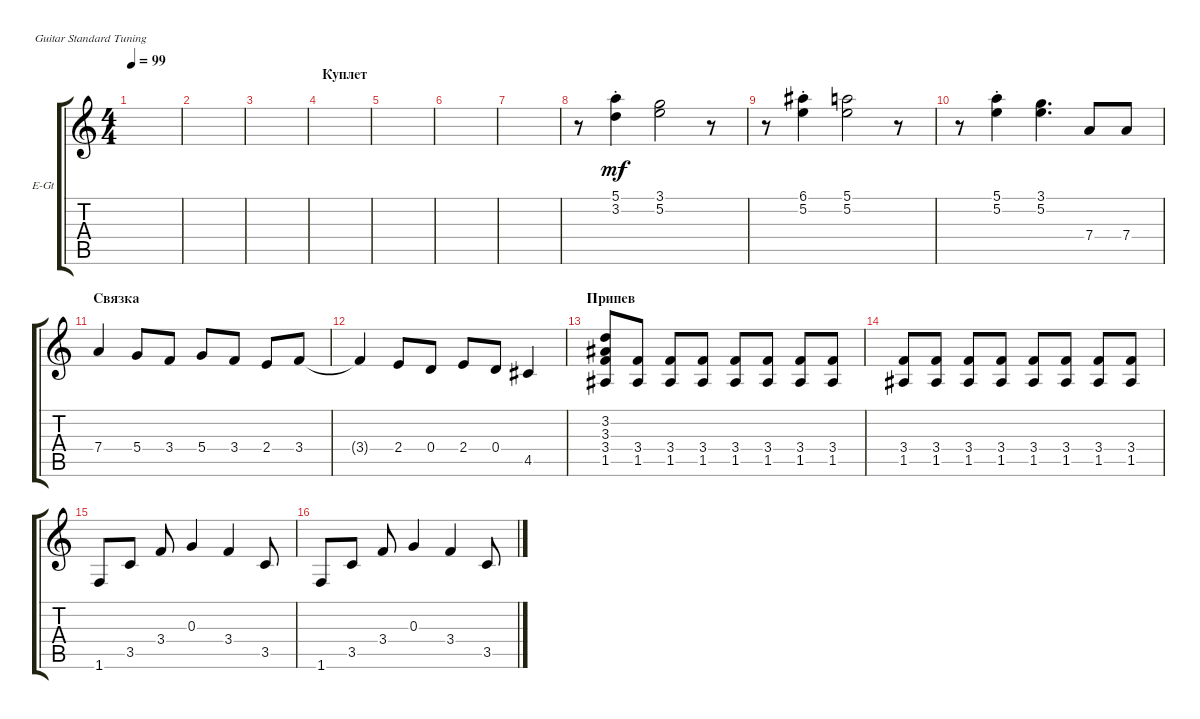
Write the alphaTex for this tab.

\defaultSystemsLayout 4
\bracketExtendMode groupsimilarinstruments
\firstSystemTrackNameOrientation horizontal
\otherSystemsTrackNameOrientation horizontal
\track ("Г. Каспарян" "E-Gt") {instrument electricguitarclean}
\staff {score tabs}
\tuning (E4 B3 G3 D3 A2 E2)
\ts (4 4)
\tempo 99
\clef g2
\ks c
|
|
|
\section ("" "Куплет")
|
|
|
|
r.8 (5.1{st} 3.2{st}).4{dy mf} (3.1 5.2).2 r.8 |
r.8 (6.1{st} 5.2{st}).4 (5.1 5.2).2 r.8 |
r.8 (5.1{st} 5.2{st}).4 (3.1 5.2).4{d} 7.4.8 7.4.8 |
\section ("" "Связка")
7.4.4 5.4.8 3.4.8 5.4.8 3.4.8 2.4.8 3.4.8 |
3.4{t}.4 2.4.8 0.4.8 2.4.8 0.4.8 4.5.4 |
\section ("" "Припев")
(1.5 3.4 3.3 3.2).8 (1.5 3.4).8 (1.5 3.4).8 (1.5 3.4).8 (1.5 3.4).8 (1.5 3.4).8 (1.5 3.4).8 (1.5 3.4).8 |
(1.5 3.4).8 (1.5 3.4).8 (1.5 3.4).8 (1.5 3.4).8 (1.5 3.4).8 (1.5 3.4).8 (1.5 3.4).8 (1.5 3.4).8 |
1.6.8 3.5.8 3.4.8 0.3.4 3.4.4 3.5.8 |
1.6.8 3.5.8 3.4.8 0.3.4 3.4.4 3.5.8
